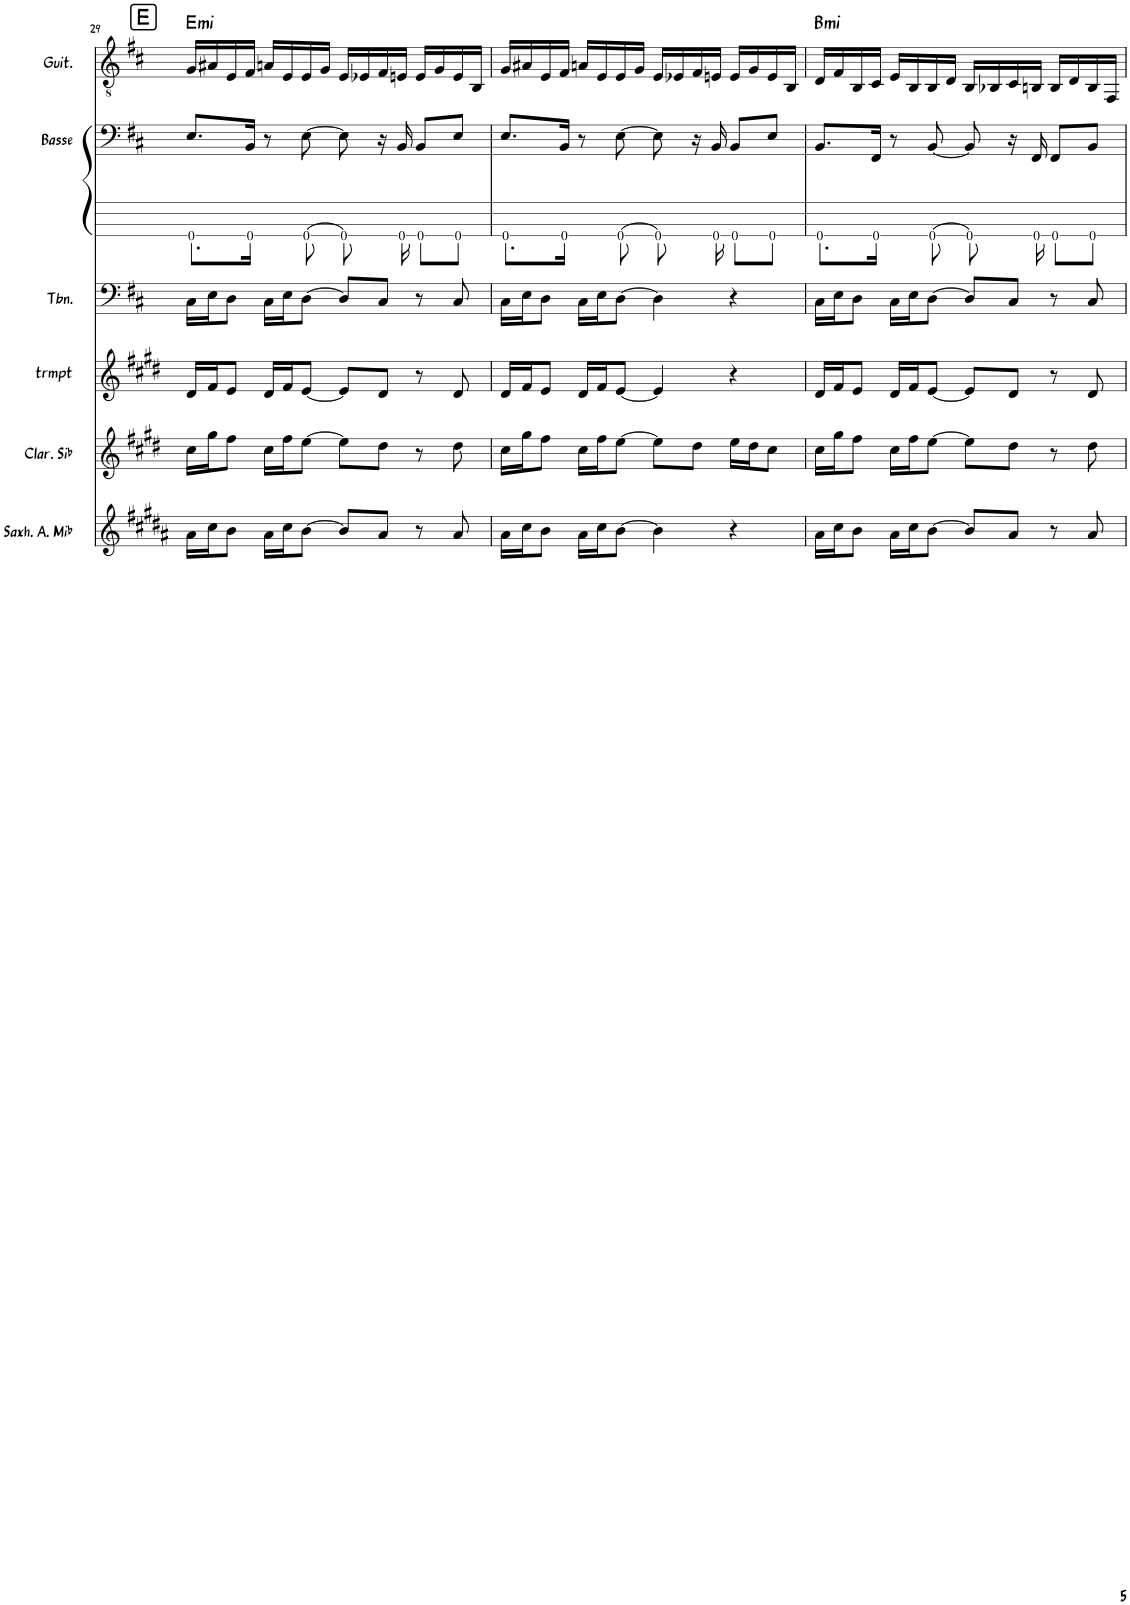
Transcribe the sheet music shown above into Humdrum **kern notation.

**kern	**kern	**kern	**kern	**kern	**kern	**kern	**harte
*part7	*part6	*part5	*part4	*part3	*part2	*part1	*part1
*staff7	*staff6	*staff5	*staff4	*staff3	*staff2	*staff1	*
*I"Saxhorn alto en Mib	*I"Clarinette en Sib	*I"trmpt	*I"Trombone	*I"Guitare Basse (Tablature)	*I"Basse acoustique	*I"Guitare acoustique	*
*I'Saxh. A. Mib	*I'Clar. Sib	*I'trmpt	*I'Tbn.	*	*I'Basse	*I'Guit.	*
!!LO:PB:g=z
*clefG2	*clefG2	*clefG2	*clefF4	*	*clefF4	*clefGv2	*
*Trd5c9	*Trd1c2	*Trd1c2	*	*Trd7c12	*Trd7c12	*	*
*k[f#c#g#d#a#]	*k[f#c#g#d#]	*k[f#c#g#d#]	*k[f#c#]	*k[f#c#]	*k[f#c#]	*k[f#c#]	*
*M4/4	*M4/4	*M4/4	*M4/4	*M4/4	*M4/4	*M4/4	*
!!LO:REH:place=s1:a:B:cj:fs=14:t=E
=29	=29	=29	=29	=29	=29	=29	=29
!	!	!	!	!	!	!	!LO:H:kt=mi
16a#\LL	16cc#\LL	16d#/LL	16C#\LL	8.EE\L	8.E/L	16G/LL	E:min
16cc#\J	16gg#\J	16f#/J	16E\J	.	.	16A#X/	.
8b\J	8ff#\J	8e/J	8D\J	.	.	16E/	.
.	.	.	.	16BBB\Jk	16BB/Jk	16F#/JJ	.
16a#\LL	16cc#\LL	16d#/LL	16C#\LL	8r	8r	16An/LL	.
16cc#\J	16ff#\J	16f#/J	16E\J	.	.	16E/	.
[8b\J	[8ee\J	[8e/J	[8D\J	[8EE\	[8E\	16E/	.
.	.	.	.	.	.	16G/JJ	.
8b/L]	8ee\L]	8e/L]	8D/L]	8EE\]	8E\]	16E/LL	.
.	.	.	.	.	.	16E-X/	.
8a#/J	8dd#\J	8d#/J	8C#/J	16r	16r	16F#/	.
.	.	.	.	16BBB\	16BB/	16En/JJ	.
8r	8r	8r	8r	8BBB\L	8BB/L	16E/LL	.
.	.	.	.	.	.	16G/	.
8a#/	8dd#\	8d#/	8C#/	8EE\J	8E/J	16E/	.
.	.	.	.	.	.	16BB/JJ	.
=30	=30	=30	=30	=30	=30	=30	=30
16a#\LL	16cc#\LL	16d#/LL	16C#\LL	8.EE\L	8.E/L	16G/LL	.
16cc#\J	16gg#\J	16f#/J	16E\J	.	.	16A#X/	.
8b\J	8ff#\J	8e/J	8D\J	.	.	16E/	.
.	.	.	.	16BBB\Jk	16BB/Jk	16F#/JJ	.
16a#\LL	16cc#\LL	16d#/LL	16C#\LL	8r	8r	16An/LL	.
16cc#\J	16ff#\J	16f#/J	16E\J	.	.	16E/	.
[8b\J	[8ee\J	[8e/J	[8D\J	[8EE\	[8E\	16E/	.
.	.	.	.	.	.	16G/JJ	.
4b\]	8ee\L]	4e/]	4D\]	8EE\]	8E\]	16E/LL	.
.	.	.	.	.	.	16E-X/	.
.	8dd#\J	.	.	16r	16r	16F#/	.
.	.	.	.	16BBB\	16BB/	16En/JJ	.
4r	16ee\LL	4r	4r	8BBB\L	8BB/L	16E/LL	.
.	16dd#\J	.	.	.	.	16G/	.
.	8cc#\J	.	.	8EE\J	8E/J	16E/	.
.	.	.	.	.	.	16BB/JJ	.
=31	=31	=31	=31	=31	=31	=31	=31
!	!	!	!	!	!	!	!LO:H:kt=mi
16a#\LL	16cc#\LL	16d#/LL	16C#\LL	8.BBB\L	8.BB/L	16D/LL	B:min
16cc#\J	16gg#\J	16f#/J	16E\J	.	.	16F#/	.
8b\J	8ff#\J	8e/J	8D\J	.	.	16BB/	.
.	.	.	.	16FFF#\Jk	16FF#/Jk	16C#/JJ	.
16a#\LL	16cc#\LL	16d#/LL	16C#\LL	8r	8r	16E/LL	.
16cc#\J	16ff#\J	16f#/J	16E\J	.	.	16BB/	.
[8b\J	[8ee\J	[8e/J	[8D\J	[8BBB\	[8BB/	16BB/	.
.	.	.	.	.	.	16D/JJ	.
8b/L]	8ee\L]	8e/L]	8D/L]	8BBB\]	8BB/]	16BB/LL	.
.	.	.	.	.	.	16BB-X/	.
8a#/J	8dd#\J	8d#/J	8C#/J	16r	16r	16C#/	.
.	.	.	.	16FFF#\	16FF#/	16BBn/JJ	.
8r	8r	8r	8r	8FFF#\L	8FF#/L	16BB/LL	.
.	.	.	.	.	.	16D/	.
8a#/	8dd#\	8d#/	8C#/	8BBB\J	8BB/J	16BB/	.
.	.	.	.	.	.	16FF#/JJ	.
=	=	=	=	=	=	=	=
*-	*-	*-	*-	*-	*-	*-	*-
